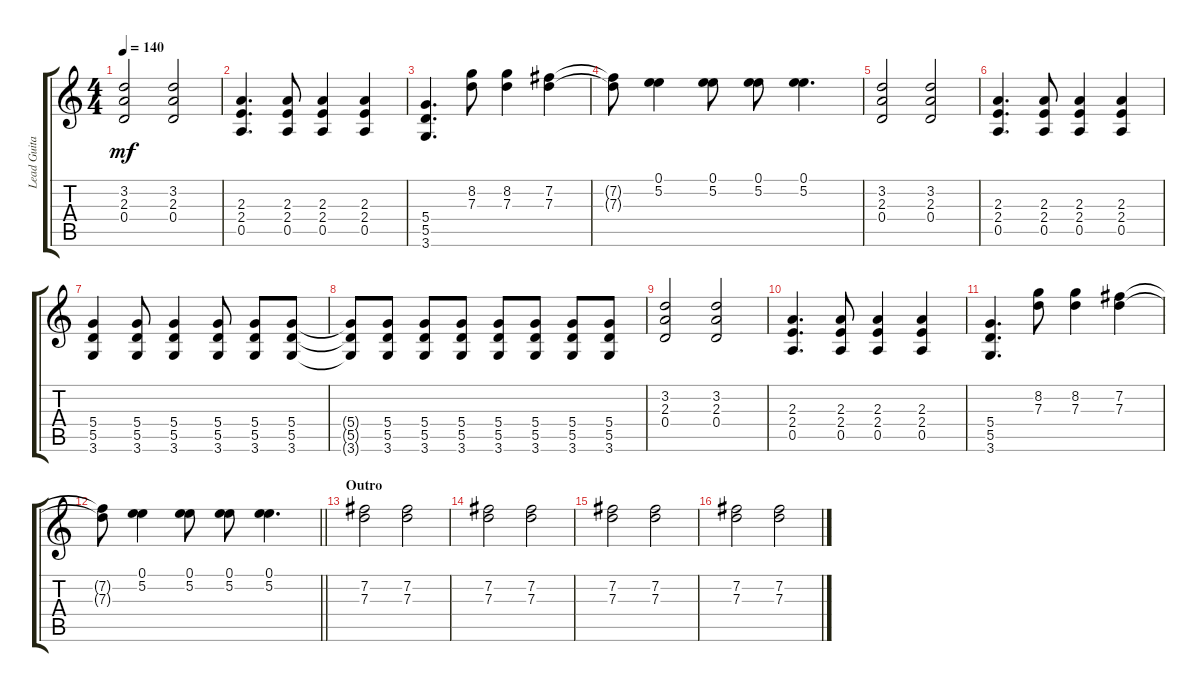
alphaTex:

\track ("Lead Guitar" "Lead Guita") {instrument distortionguitar}
\staff {score tabs}
\tuning (E4 B3 G3 D3 A2 E2) {hide}
\ts (4 4)
\tempo 140
\clef g2
\ks c
(3.2 2.3 0.4).2{dy mf} (3.2 2.3 0.4).2 |
(2.3 2.4 0.5).4{d} (2.3 2.4 0.5).8 (2.3 2.4 0.5).4 (2.3 2.4 0.5).4 |
(5.4 5.5 3.6).4{d} (8.2 7.3).8 (8.2 7.3).4 (7.2 7.3).4 |
(7.2{t} 7.3{t}).8 (0.1 5.2).4 (0.1 5.2).8 (0.1 5.2).8 (0.1 5.2).4{d} |
(3.2 2.3 0.4).2 (3.2 2.3 0.4).2 |
(2.3 2.4 0.5).4{d} (2.3 2.4 0.5).8 (2.3 2.4 0.5).4 (2.3 2.4 0.5).4 |
(5.4 5.5 3.6).4 (5.4 5.5 3.6).8 (5.4 5.5 3.6).4 (5.4 5.5 3.6).8 (5.4 5.5 3.6).8 (5.4 5.5 3.6).8 |
(5.4{t} 5.5{t} 3.6{t}).8 (5.4 5.5 3.6).8 (5.4 5.5 3.6).8 (5.4 5.5 3.6).8 (5.4 5.5 3.6).8 (5.4 5.5 3.6).8 (5.4 5.5 3.6).8 (5.4 5.5 3.6).8 |
(3.2 2.3 0.4).2 (3.2 2.3 0.4).2 |
(2.3 2.4 0.5).4{d} (2.3 2.4 0.5).8 (2.3 2.4 0.5).4 (2.3 2.4 0.5).4 |
(5.4 5.5 3.6).4{d} (8.2 7.3).8 (8.2 7.3).4 (7.2 7.3).4 |
\barLineRight lightlight
(7.2{t} 7.3{t}).8 (0.1 5.2).4 (0.1 5.2).8 (0.1 5.2).8 (0.1 5.2).4{d} |
\section ("" "Outro")
(7.2 7.3).2 (7.2 7.3).2 |
(7.2 7.3).2 (7.2 7.3).2 |
(7.2 7.3).2 (7.2 7.3).2 |
(7.2 7.3).2 (7.2 7.3).2
